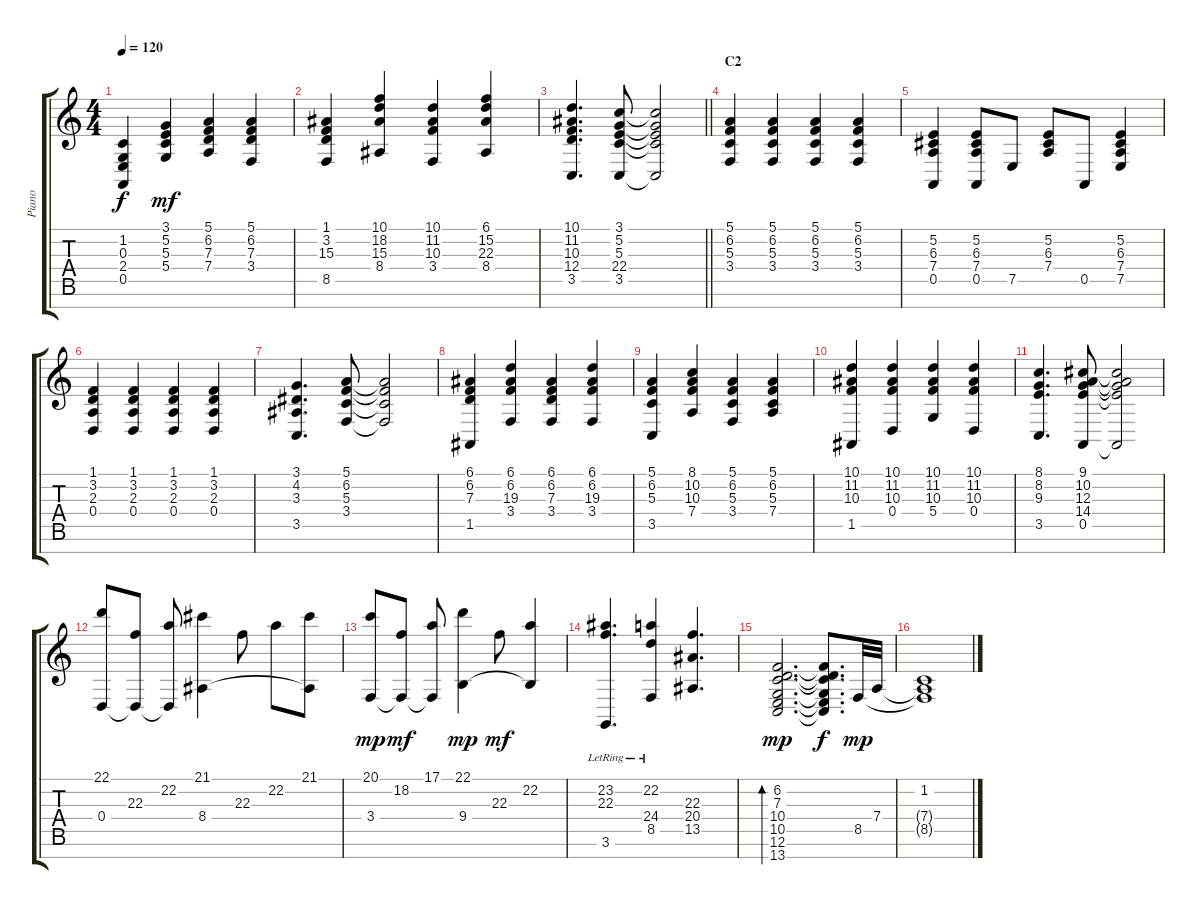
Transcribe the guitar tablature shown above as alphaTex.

\track ("Piano" "Piano") {instrument acousticgrandpiano}
\staff {score tabs}
\tuning (E4 B3 G3 D3 A2 E2 B1) {hide}
\ts (4 4)
\tempo 120
\clef g2
\ks c
(1.2 0.3 2.4 0.5).4{dy f} (3.1 5.2 5.3 5.4).4{dy mf} (5.1 6.2 7.3 7.4).4 (5.1 6.2 7.3 3.4).4 |
(1.1 3.2 15.3 8.5).4 (10.1 18.2 15.3 8.4).4 (10.1 11.2 10.3 3.4).4 (6.1 15.2 22.3 8.4).4 |
\barLineRight lightlight
(10.1 11.2 10.3 12.4 3.5).4{d} (3.1 5.2 5.3 22.4 3.5).8 (3.1{t} 5.2{t} 5.3{t} 22.4{t} 3.5{t}).2 |
\section ("" "C2")
(5.1 6.2 5.3 3.4).4 (5.1 6.2 5.3 3.4).4 (5.1 6.2 5.3 3.4).4 (5.1 6.2 5.3 3.4).4 |
(5.2 6.3 7.4 0.5).4 (5.2 6.3 7.4 0.5).8 7.5.8 (5.2 6.3 7.4).8 0.5.8 (5.2 6.3 7.4 7.5).4 |
(1.1 3.2 2.3 0.4).4 (1.1 3.2 2.3 0.4).4 (1.1 3.2 2.3 0.4).4 (1.1 3.2 2.3 0.4).4 |
(3.1 4.2 3.3 3.5).4{d} (5.1 6.2 5.3 3.4).8 (5.1{t} 6.2{t} 5.3{t} 3.4{t}).2 |
(6.1 6.2 7.3 1.5).4 (6.1 6.2 19.3 3.4).4 (6.1 6.2 7.3 3.4).4 (6.1 6.2 19.3 3.4).4 |
(5.1 6.2 5.3 3.5).4 (8.1 10.2 10.3 7.4).4 (5.1 6.2 5.3 3.4).4 (5.1 6.2 5.3 7.4).4 |
(10.1 11.2 10.3 1.5).4 (10.1 11.2 10.3 0.4).4 (10.1 11.2 10.3 5.4).4 (10.1 11.2 10.3 0.4).4 |
(8.1 8.2 9.3 3.5).4{d} (9.1 10.2 12.3 14.4 0.5).8 (9.1{t} 10.2{t} 12.3{t} 14.4{t} 0.5{t}).2 |
(22.1 0.4).8 (22.3 0.4{t}).8 (22.2 0.4{t}).8 (21.1 8.4).4 22.3.8 22.2.8 (21.1 8.4{t}).8 |
(20.1 3.4).8{dy mp} (18.2 3.4{t}).8{dy mf} (17.1 3.4{t}).8 (22.1 9.4).4{dy mp} 22.3.8{dy mf} (22.2 9.4{t}).4 |
(23.2{lr} 22.3{lr} 3.6{lr}).4{d} (22.2{lr} 24.4{lr} 8.5{lr}).4 (22.3 20.4 13.5).4{d} |
(6.2 7.3 10.4 10.5 12.6 13.7).2{d bd 240 dy mp} (6.2{t} 7.3{t} 10.4{t} 10.5{t} 12.6{t} 13.7{t}).8{d dy f} 8.5.32{dy mp} 7.4.32 |
(1.2 7.4{t} 8.5{t}).1
